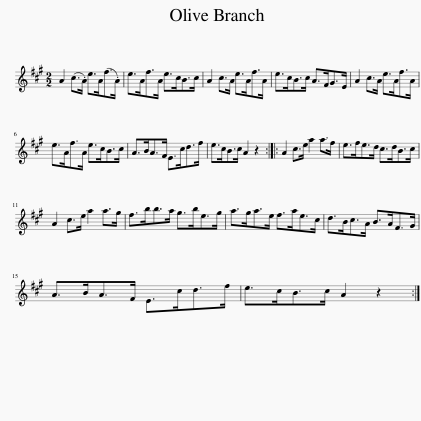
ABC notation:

X:1
L:1/8
M:2/2
I:linebreak $
K:A
V:1 treble
V:1
 A2 (c>.A) e>A(f>.A) | e>Af>A e>cB>c | A2 c>A e>Af>A | e>cB>c A>FG>E | A2 c>A e>Af>A |$ %5
 e>Af>A e>cB>c | A>BA>F E>cd>f | e>cB>c A2 z2 :: A2 c>e a2 a>f | e>fe>d c>dB>c |$ %10
 A2 c>e a2 a>g | f>bb>a g>be>g | a>ga>e f>ae>c | d>Bc>A B>AF>G |$ A>BA>F E>cd>f | %15
 e>cB>c A2 z2 :| %16
